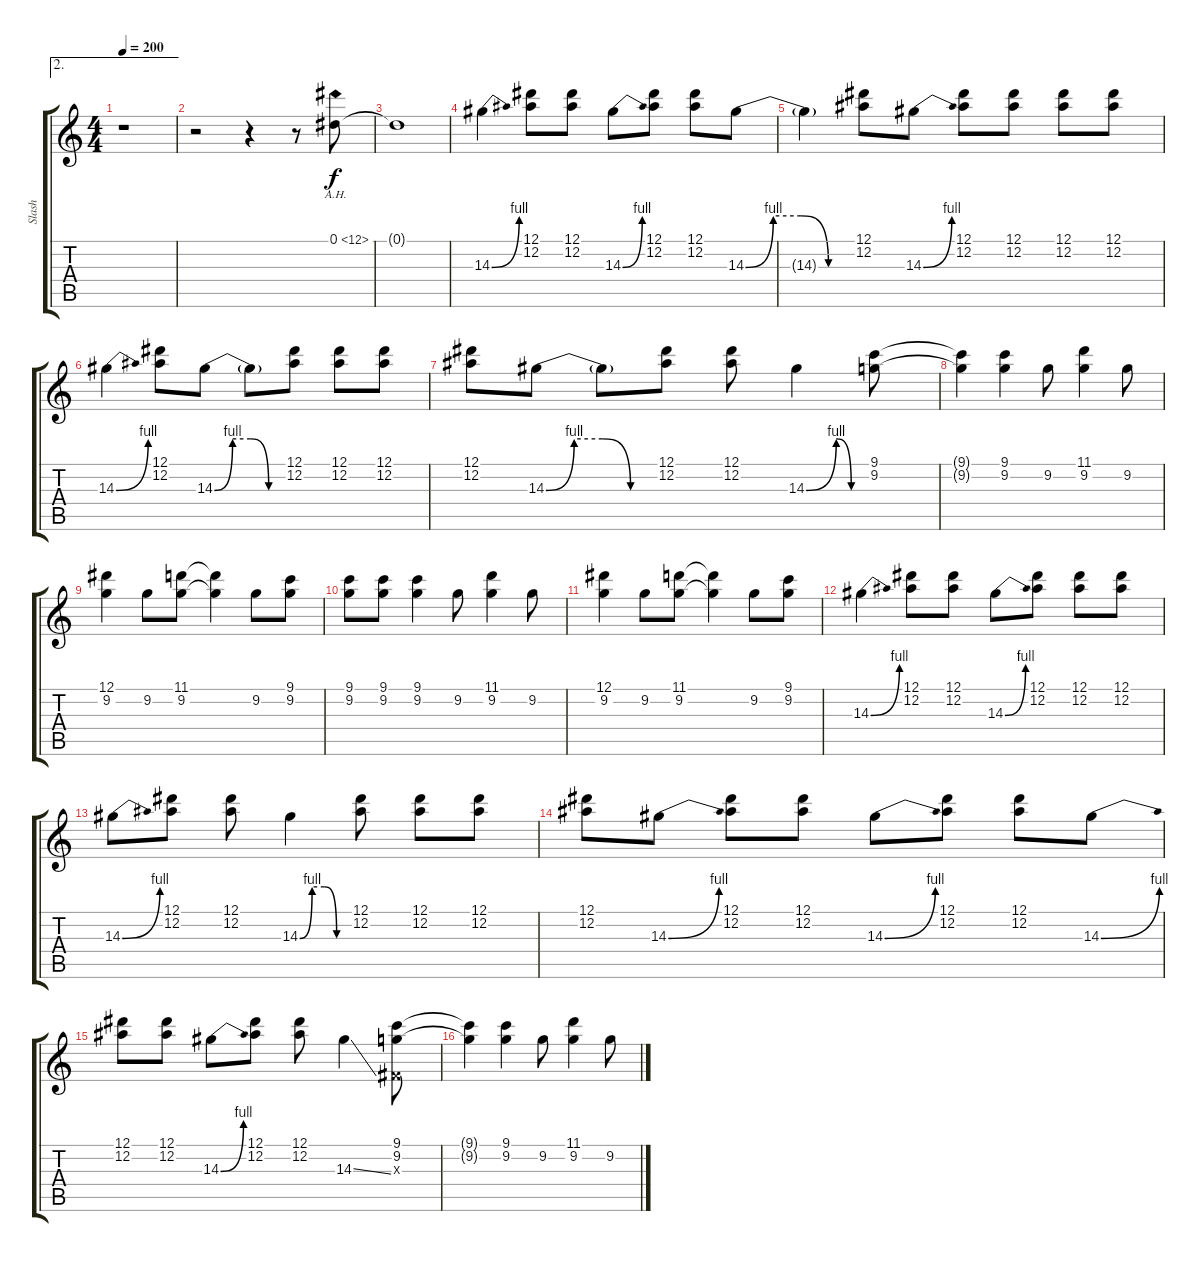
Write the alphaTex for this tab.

\track ("Slash" "Slash") {instrument distortionguitar}
\staff {score tabs}
\tuning (Eb4 Bb3 Gb3 Db3 Ab2 Eb2) {hide}
\ae 2
\ts (4 4)
\tempo 200
\clef g2
\ks c
r.1{dy f} |
r.2 r.4 r.8 0.1{ah 12}.8 |
0.1{t}.1 |
14.3{be (bend 0 0 60 4)}.4 (12.1 12.2).8 (12.1 12.2).8 14.3{be (bend 0 0 60 4)}.8 (12.1 12.2).8 (12.1 12.2).8 14.3{be (custom 0 0 15 4 30 4 45 0 60 0)}.8 |
14.3{t}.4 (12.1 12.2).8 14.3{be (bend 0 0 60 4)}.8 (12.1 12.2).8 (12.1 12.2).8 (12.1 12.2).8 (12.1 12.2).8 |
14.3{be (bend 0 0 60 4)}.4 (12.1 12.2).8 14.3{be (custom 0 0 15 4 30 4 45 0 60 0)}.8 14.3{t}.8 (12.1 12.2).8 (12.1 12.2).8 (12.1 12.2).8 |
(12.1 12.2).8 14.3{be (custom 0 0 15 4 30 4 45 0 60 0)}.8 14.3{t}.8 (12.1 12.2).8 (12.1 12.2).8 14.3{be (custom 0 0 30 4 45 0 60 0)}.4 (9.1 9.2).8 |
(9.1{t} 9.2{t}).4 (9.1 9.2).4 9.2.8 (11.1 9.2).4 9.2.8 |
(12.1 9.2).4 9.2.8 (11.1 9.2).8 (11.1{t} 9.2{t}).4 9.2.8 (9.1 9.2).8 |
(9.1 9.2).8 (9.1 9.2).8 (9.1 9.2).4 9.2.8 (11.1 9.2).4 9.2.8 |
(12.1 9.2).4 9.2.8 (11.1 9.2).8 (11.1{t} 9.2{t}).4 9.2.8 (9.1 9.2).8 |
14.3{be (bend 0 0 60 4)}.4 (12.1 12.2).8 (12.1 12.2).8 14.3{be (bend 0 0 60 4)}.8 (12.1 12.2).8 (12.1 12.2).8 (12.1 12.2).8 |
14.3{be (bend 0 0 60 4)}.8 (12.1 12.2).8 (12.1 12.2).8 14.3{be (custom 0 0 15 4 30 4 45 0 60 0)}.4 (12.1 12.2).8 (12.1 12.2).8 (12.1 12.2).8 |
(12.1 12.2).8 14.3{be (bend 0 0 60 4)}.8 (12.1 12.2).8 (12.1 12.2).8 14.3{be (bend 0 0 60 4)}.8 (12.1 12.2).8 (12.1 12.2).8 14.3{be (bend 0 0 60 4)}.8 |
(12.1 12.2).8 (12.1 12.2).8 14.3{be (bend 0 0 60 4)}.8 (12.1 12.2).8 (12.1 12.2).8 14.3{ss}.4 (9.1 9.2 0.3{x}).8 |
(9.1{t} 9.2{t}).4 (9.1 9.2).4 9.2.8 (11.1 9.2).4 9.2.8
